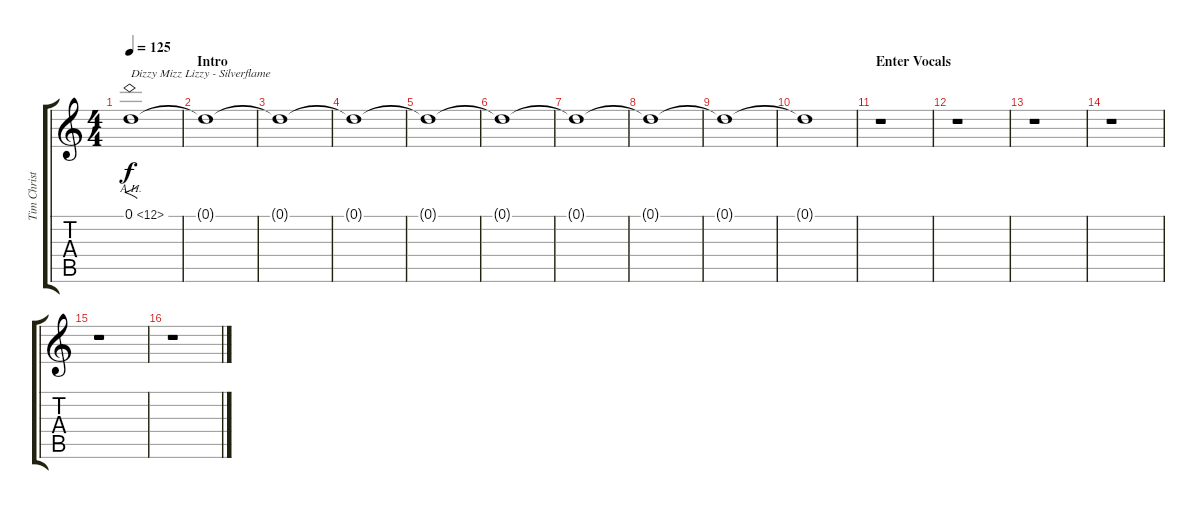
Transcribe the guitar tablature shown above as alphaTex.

\track ("Tim Christensen - Guitar II" "Tim Christ") {instrument overdrivenguitar}
\staff {score tabs}
\tuning (D4 A3 F3 C3 G2 D2) {hide}
\ts (4 4)
\tempo 125
\clef g2
\ks c
0.1{ah 12}.1{f txt "Dizzy Mizz Lizzy - Silverflame" dy f volume 7 instrument overdrivenguitar} |
\section ("" "Intro")
0.1{t}.1{volume 9} |
0.1{t}.1{volume 12} |
0.1{t}.1{volume 9} |
0.1{t}.1{volume 6} |
0.1{t}.1{volume 12} |
0.1{t}.1{volume 9} |
0.1{t}.1{volume 7} |
0.1{t}.1{volume 9} |
0.1{t}.1{volume 11} |
\section ("" "Enter Vocals")
r.1 |
r.1 |
r.1 |
r.1 |
r.1 |
r.1
